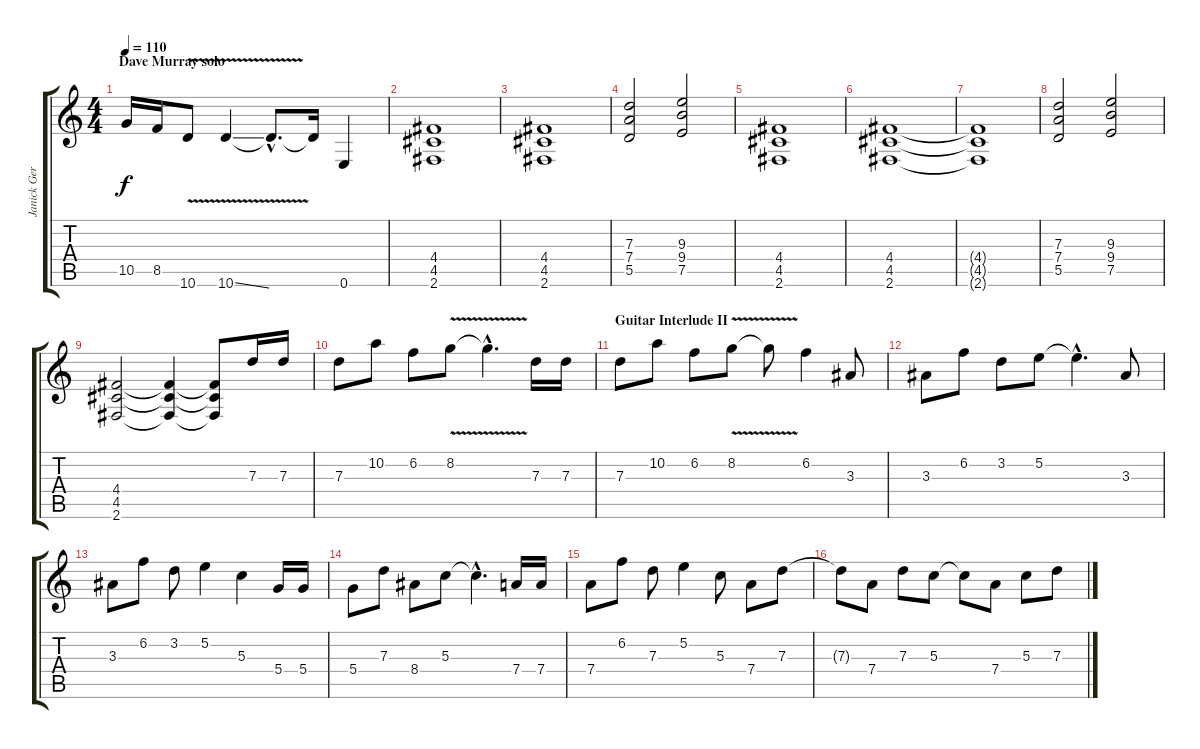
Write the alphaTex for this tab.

\track ("Janick Gers" "Janick Ger") {instrument overdrivenguitar}
\staff {score tabs}
\tuning (E4 B3 G3 D3 A2 E2) {hide}
\ts (4 4)
\section ("" "Dave Murray solo")
\tempo 110
\clef g2
\ks c
10.5.16{dy f} 8.5.16 10.6{v}.8 10.6{v ss}.4 10.6{hac t}.8{d} 10.6{t}.16 0.6.4 |
(4.4 4.5 2.6).1{instrument overdrivenguitar} |
(4.4 4.5 2.6).1 |
(7.3 7.4 5.5).2 (9.3 9.4 7.5).2 |
(4.4 4.5 2.6).1 |
(4.4 4.5 2.6).1 |
(4.4{t} 4.5{t} 2.6{t}).1 |
(7.3 7.4 5.5).2 (9.3 9.4 7.5).2 |
(4.4 4.5 2.6).2 (4.4{t} 4.5{t} 2.6{t}).4 (4.4{t} 4.5{t} 2.6{t}).8 7.3.16 7.3.16 |
7.3.8{volume 11} 10.2.8 6.2.8 8.2{v}.8 8.2{hac t}.4{d} 7.3.16 7.3.16 |
\section ("" "Guitar Interlude II")
7.3.8 10.2.8 6.2.8 8.2{v}.8 8.2{t}.8 6.2.4 3.3.8 |
3.3.8 6.2.8 3.2.8 5.2.8 5.2{hac t}.4{d} 3.3.8 |
3.3.8 6.2.8 3.2.8 5.2.4 5.3.4 5.4.16 5.4.16 |
5.4.8 7.3.8 8.4.8 5.3.8 5.3{hac t}.4{d} 7.4.16 7.4.16 |
7.4.8 6.2.8 7.3.8 5.2.4 5.3.8 7.4.8 7.3.8 |
7.3{t}.8 7.4.8 7.3.8 5.3.8 5.3{t}.8 7.4.8 5.3.8 7.3.8
